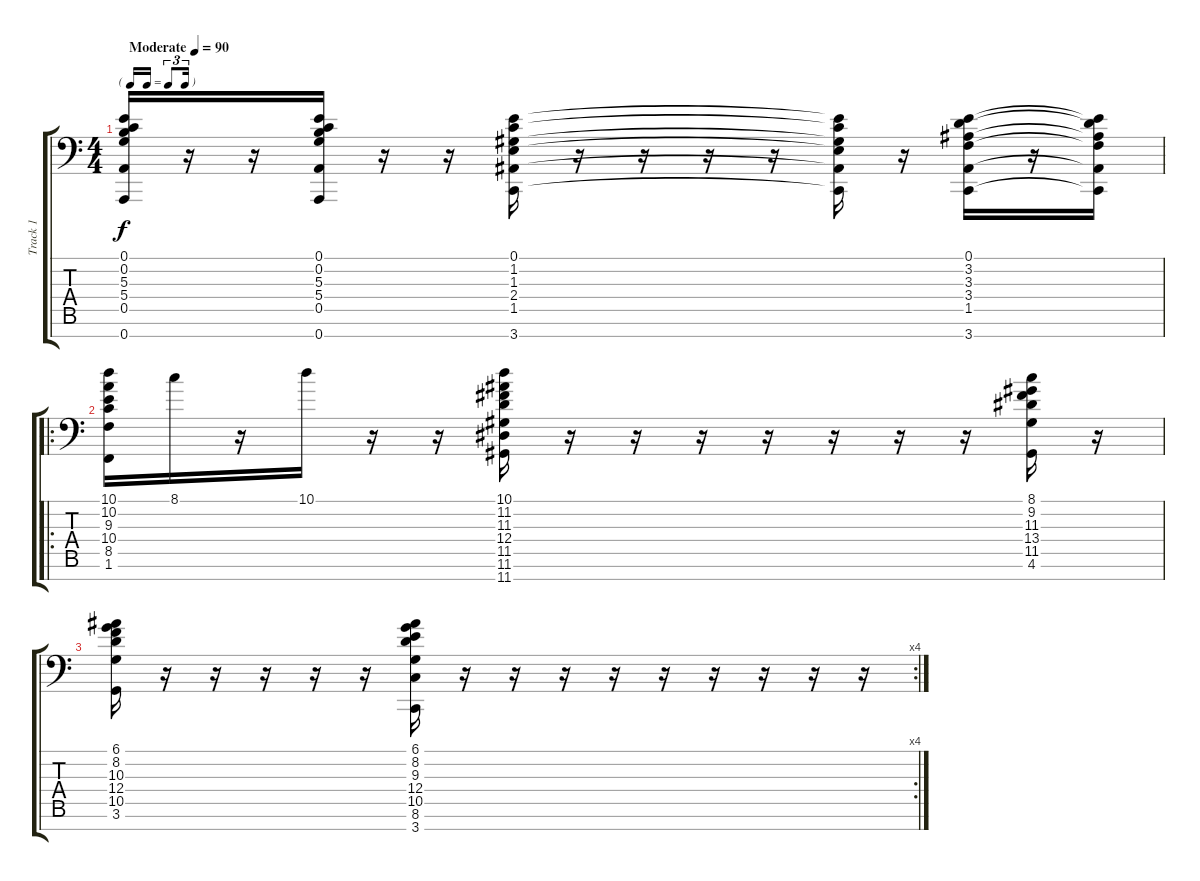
\track ("Track 1" "Track 1") {instrument acousticgrandpiano}
\staff {score tabs}
\tuning (E4 B3 G3 D3 A2 E2 A1) {hide}
\ts (4 4)
\tf triplet16th
\tempo (90 "Moderate")
\clef f4
\ks c
(0.1 0.2 5.3 5.4 0.5 0.7).16{dy f instrument acousticgrandpiano} r.16 r.16 (0.1 0.2 5.3 5.4 0.5 0.7).16 r.16 r.16 (0.1 1.2 1.3 2.4 1.5 3.7).16 r.16 r.16 r.16 r.16 (0.1{t} 1.2{t} 1.3{t} 2.4{t} 1.5{t} 3.7{t}).16 r.16 (0.1 3.2 3.3 3.4 1.5 3.7).16 r.16 (0.1{t} 3.2{t} 3.3{t} 3.4{t} 1.5{t} 3.7{t}).16 |
\ro
(10.1 10.2 9.3 10.4 8.5 1.6).16 8.1.16 r.16 10.1.16 r.16 r.16 (10.1 11.2 11.3 12.4 11.5 11.6 11.7).16 r.16 r.16 r.16 r.16 r.16 r.16 r.16 (8.1 9.2 11.3 13.4 11.5 4.6).16 r.16 |
\rc 4
(6.1 8.2 10.3 12.4 10.5 3.6).16 r.16 r.16 r.16 r.16 r.16 (6.1 8.2 9.3 12.4 10.5 8.6 3.7).16 r.16 r.16 r.16 r.16 r.16 r.16 r.16 r.16 r.16
